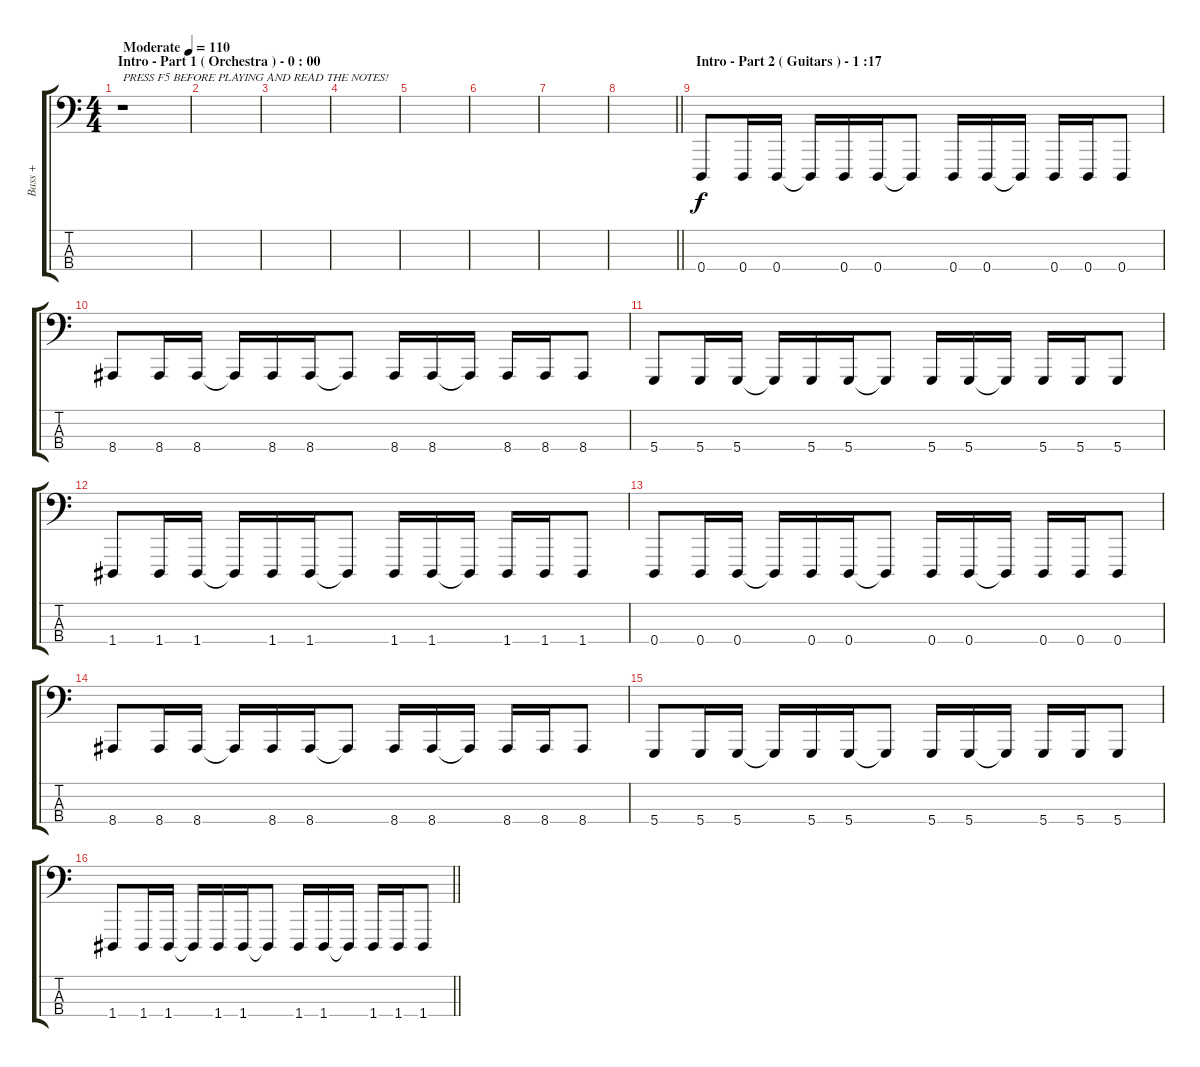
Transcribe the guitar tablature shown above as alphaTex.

\track ("  Bass +" "  Bass +") {instrument lead1square}
\staff {score tabs}
\tuning (G2 D2 A1 D1) {hide}
\ts (4 4)
\section ("" "Intro - Part 1 ( Orchestra ) - 0 : 00")
\tempo (110 "Moderate")
\clef f4
\ks c
r.1{txt "PRESS F5 BEFORE PLAYING AND READ THE NOTES!" dy f volume 14 instrument slapbass2} |
|
|
|
|
|
|
\barLineRight lightlight
|
\section ("" "Intro - Part 2 ( Guitars ) - 1 :17")
0.4.8 0.4.16 0.4.16 0.4{t}.16 0.4.16 0.4.16 0.4{t}.8 0.4.16 0.4.16 0.4{t}.16 0.4.16 0.4.16 0.4.8 |
8.4.8 8.4.16 8.4.16 8.4{t}.16 8.4.16 8.4.16 8.4{t}.8 8.4.16 8.4.16 8.4{t}.16 8.4.16 8.4.16 8.4.8 |
5.4.8 5.4.16 5.4.16 5.4{t}.16 5.4.16 5.4.16 5.4{t}.8 5.4.16 5.4.16 5.4{t}.16 5.4.16 5.4.16 5.4.8 |
1.4.8 1.4.16 1.4.16 1.4{t}.16 1.4.16 1.4.16 1.4{t}.8 1.4.16 1.4.16 1.4{t}.16 1.4.16 1.4.16 1.4.8 |
0.4.8 0.4.16 0.4.16 0.4{t}.16 0.4.16 0.4.16 0.4{t}.8 0.4.16 0.4.16 0.4{t}.16 0.4.16 0.4.16 0.4.8 |
8.4.8 8.4.16 8.4.16 8.4{t}.16 8.4.16 8.4.16 8.4{t}.8 8.4.16 8.4.16 8.4{t}.16 8.4.16 8.4.16 8.4.8 |
5.4.8 5.4.16 5.4.16 5.4{t}.16 5.4.16 5.4.16 5.4{t}.8 5.4.16 5.4.16 5.4{t}.16 5.4.16 5.4.16 5.4.8 |
\barLineRight lightlight
1.4.8 1.4.16 1.4.16 1.4{t}.16 1.4.16 1.4.16 1.4{t}.8 1.4.16 1.4.16 1.4{t}.16 1.4.16 1.4.16 1.4.8
